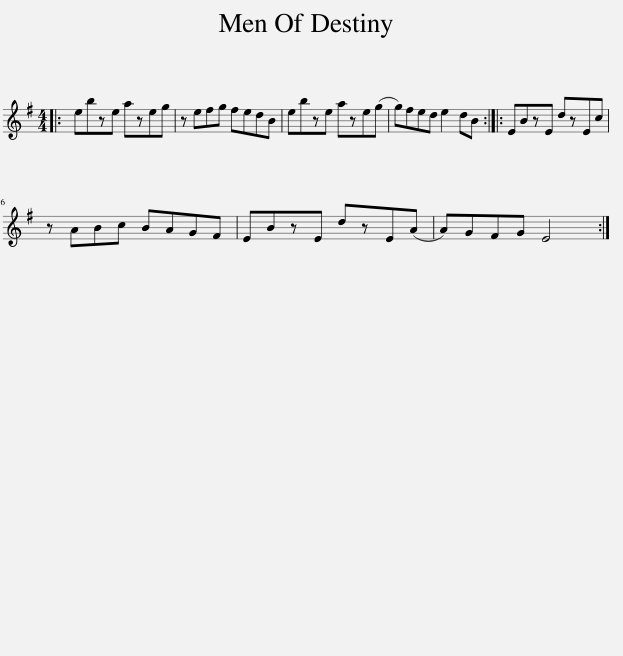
X:1
L:1/8
M:4/4
I:linebreak $
K:Emin
V:1 treble
V:1
|: ebze azeg | z efg fedB | ebze aze(g | g)fed e2 dB :: EBzE dzEc |$ %5
 z ABc BAGF | EBzE dzE(A | A)GFG E4 :| %8
